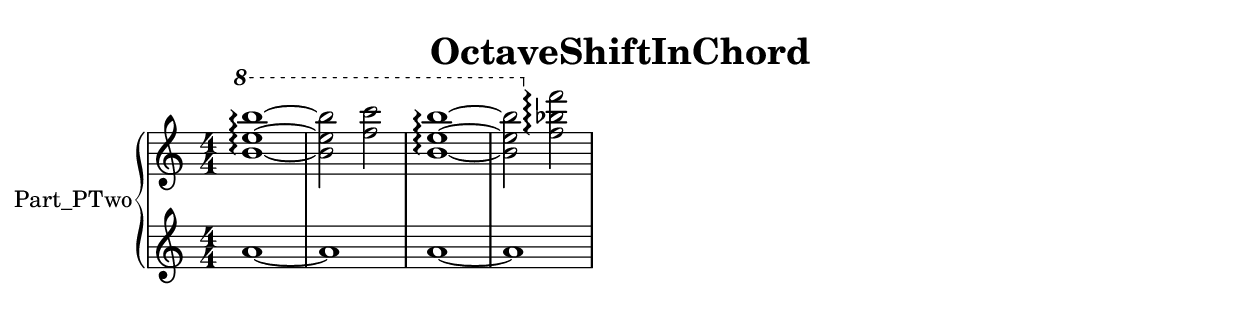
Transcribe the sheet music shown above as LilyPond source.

\version "2.24.4"

\header {
  movementTitle       = "OctaveShiftInChord"
  encodingDate        = "2018-10-19"
  software            = "Sibelius 18.5"
  software            = "Dolet 6.6 for Sibelius"
  title               = "OctaveShiftInChord"
}

\paper {
  % horizontal-shift = 0.0\mm
  % indent = 0.0\mm
  % short-indent = 0.0\mm
  
  % markup-system-spacing-padding = 0.0\mm
  % between-system-space = 0.0\mm
  % page-top-space = 0.0\mm
  
  % page-count = -1
  % system-count = -1
  
  % oddHeaderMarkup = ""
  % evenHeaderMarkup = ""
  % oddFooterMarkup = ""
  % evenFooterMarkup = ""
}

\layout {
  \context { \Score
    autoBeaming = ##f % to display tuplets brackets
  }
  \context { \Voice
  }
}

Part_PTwo_Staff_One_Voice_One = \absolute {
  \language "nederlands"
  
  
  \clef "treble"
  \key a \minor
  \numericTimeSignature \time 4/4
  
  \arpeggioNormal \ottava #1 < b'' ~  e''' ~  b''' ~  > 1 -\arpeggio
  
  \stemDown  < b'' e''' b''' > 2  < f''' c'''' >  
  
  
  \arpeggioNormal < b'' ~  e''' ~  b''' ~  > 1 -\arpeggio
  
   < b'' e''' b''' > 2
  \arpeggioNormal  \ottava #0 < f'' bes''! f''' >  -\arpeggio
}

Part_PTwo_Staff_Two_Voice_Five = \absolute {
  \language "nederlands"
  
  \clef "treble"
  \key a \minor
  \numericTimeSignature \time 4/4
  a'1 ~  a'1  | % 3
  \barNumberCheck #3
  a'1 ~   | % 4
  \barNumberCheck #4
  a'1  | % 5
  \barNumberCheck #5
}

\book {

  \score {
    <<
      
      <<
      
        \new PianoStaff
        \with {
          instrumentName = "Part_PTwo"
          shortInstrumentName = "Pno."
        }
        
        <<
        
          \new Staff  = "Part_PTwo_Staff_One"
          \with {
          }
          <<
            \context Voice = "Part_PTwo_Staff_One_Voice_One" <<
              \Part_PTwo_Staff_One_Voice_One
            >>
          >>
          
          \new Staff  = "Part_PTwo_Staff_Two"
          \with {
          }
          <<
            \context Voice = "Part_PTwo_Staff_Two_Voice_Five" <<
              \Part_PTwo_Staff_Two_Voice_Five
            >>
          >>
        >>
      
      >>
    
    >>
    
    \layout {
      \context { \Score
        autoBeaming = ##f % to display tuplets brackets
      }
      \context { \Voice
      }
    }
    
    \midi {
      \tempo 16 = 360
    }
  }
  
}
